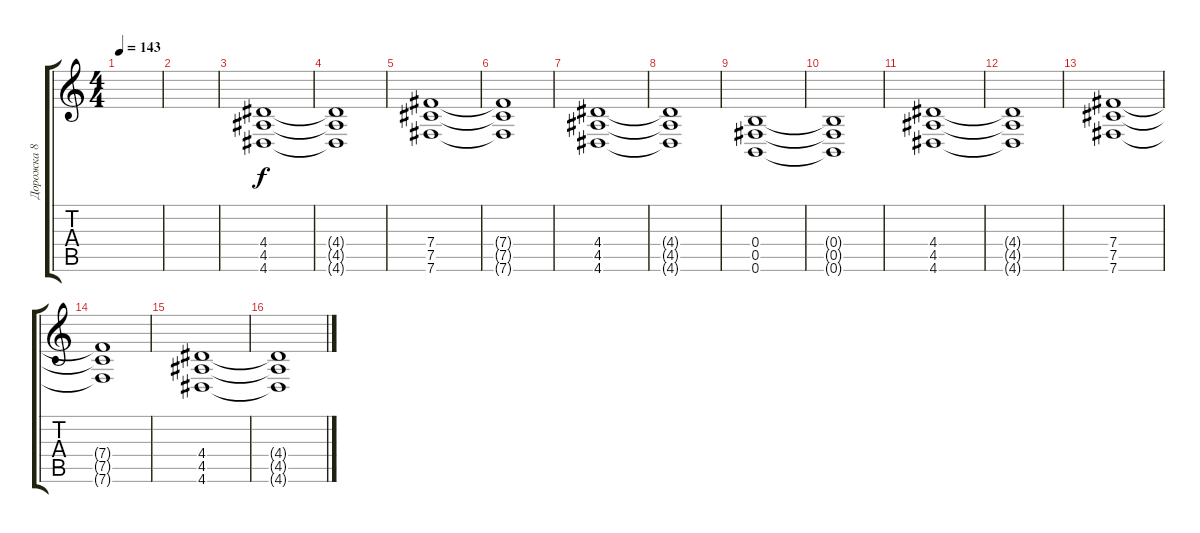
\track ("Дорожка 8" "Дорожка 8") {instrument electricguitarclean}
\staff {score tabs}
\tuning (Db4 Ab3 E3 B2 Gb2 B1) {hide}
\ts (4 4)
\tempo 143
\clef g2
\ks c
|
|
(4.4 4.5 4.6).1 |
(4.4{t} 4.5{t} 4.6{t}).1 |
(7.4 7.5 7.6).1 |
(7.4{t} 7.5{t} 7.6{t}).1 |
(4.4 4.5 4.6).1 |
(4.4{t} 4.5{t} 4.6{t}).1 |
(0.4 0.5 0.6).1 |
(0.4{t} 0.5{t} 0.6{t}).1 |
(4.4 4.5 4.6).1 |
(4.4{t} 4.5{t} 4.6{t}).1 |
(7.4 7.5 7.6).1 |
(7.4{t} 7.5{t} 7.6{t}).1 |
(4.4 4.5 4.6).1 |
(4.4{t} 4.5{t} 4.6{t}).1
